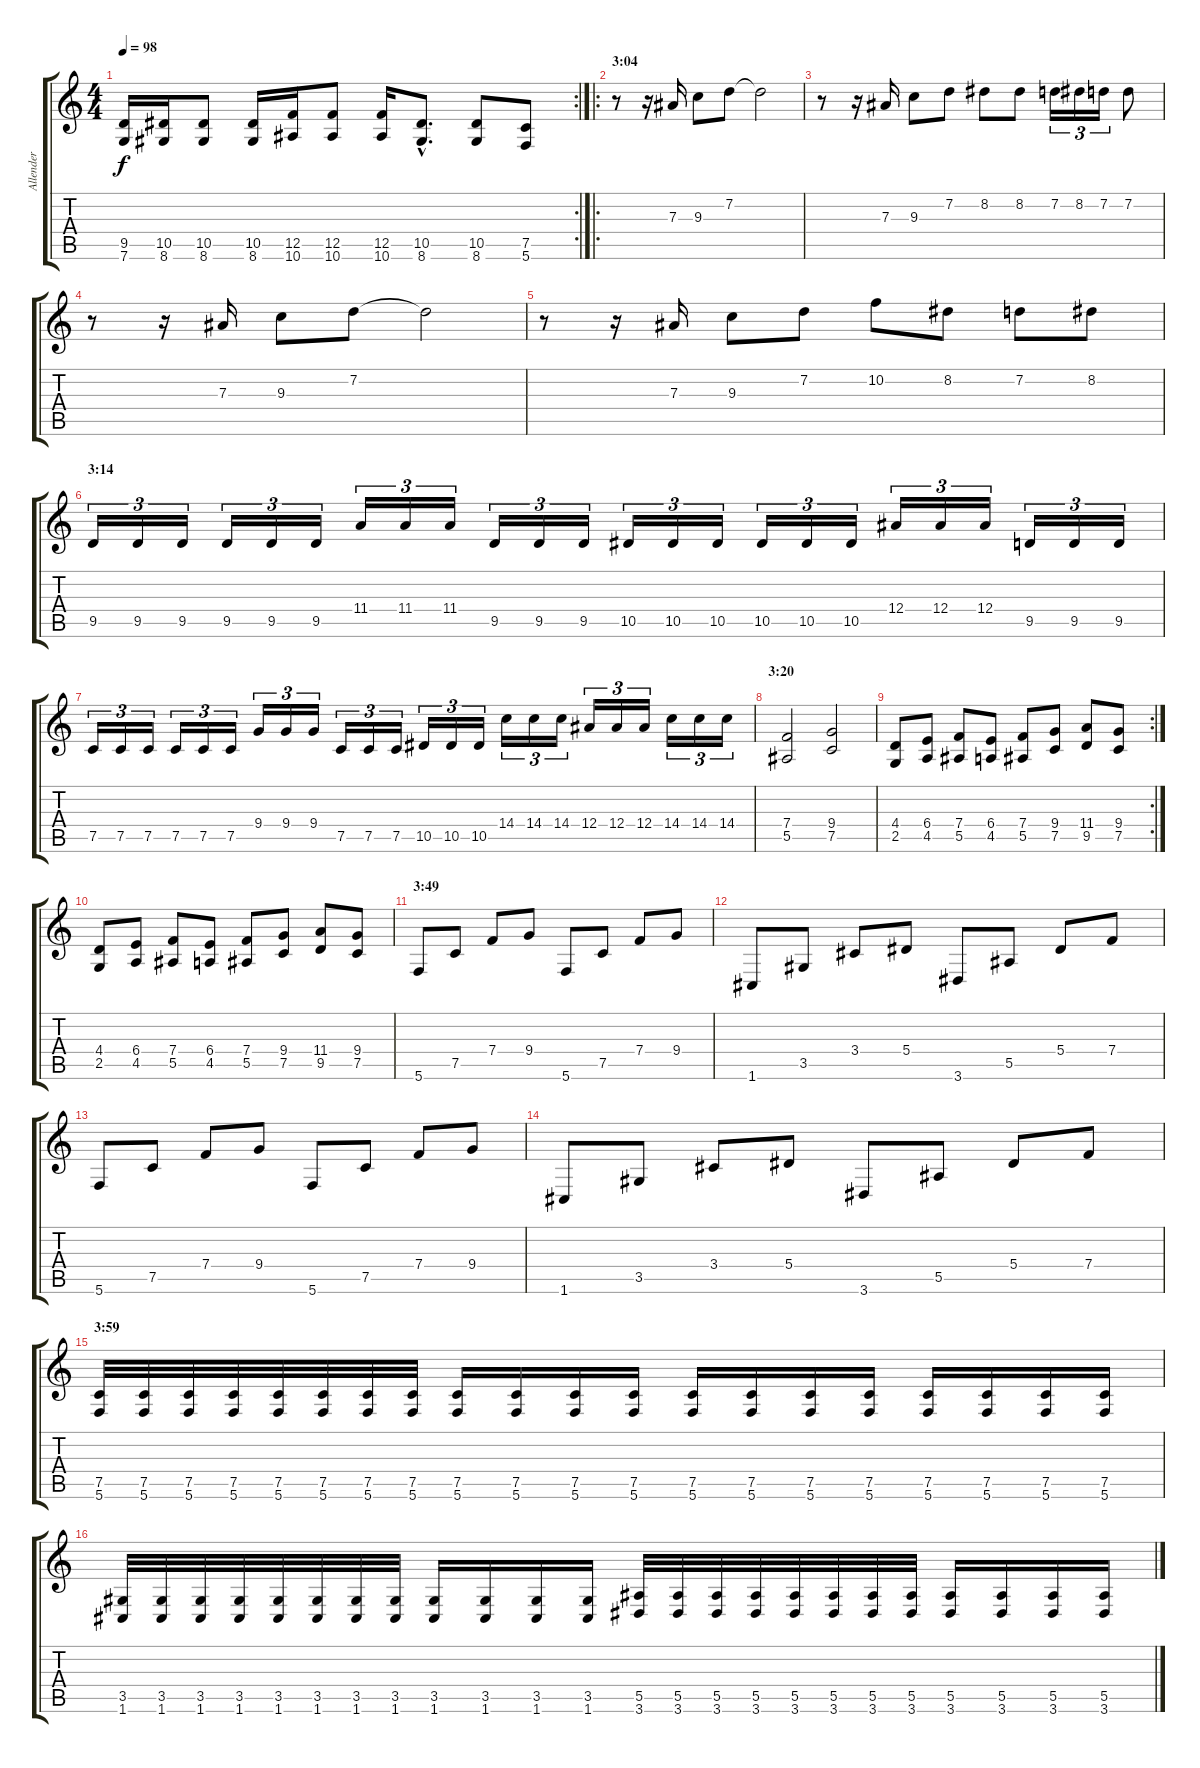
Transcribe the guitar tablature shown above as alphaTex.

\track ("Allender" "Allender") {instrument distortionguitar}
\staff {score tabs}
\tuning (C4 G3 Eb3 Bb2 F2 C2) {hide}
\rc 2
\ts (4 4)
\tempo 98
\clef g2
\ks c
(9.5 7.6).16{dy f} (10.5 8.6).16 (10.5 8.6).8 (10.5 8.6).16 (12.5 10.6).16 (12.5 10.6).8 (12.5 10.6).16 (10.5{hac} 8.6{hac}).8{d} (10.5 8.6).8 (7.5 5.6).8 |
\ro
\section ("" "3:04")
r.8 r.16 7.3.16 9.3.8 7.2.8 7.2{t}.2 |
r.8 r.16 7.3.16 9.3.8 7.2.8 8.2.8 8.2.8 7.2.16{tu (3 2)} 8.2.16{tu (3 2)} 7.2.16{tu (3 2)} 7.2.8 |
r.8 r.16 7.3.16 9.3.8 7.2.8 7.2{t}.2 |
r.8 r.16 7.3.16 9.3.8 7.2.8 10.2.8 8.2.8 7.2.8 8.2.8 |
\section ("" "3:14")
9.5.16{tu (3 2)} 9.5.16{tu (3 2)} 9.5.16{tu (3 2)} 9.5.16{tu (3 2)} 9.5.16{tu (3 2)} 9.5.16{tu (3 2)} 11.4.16{tu (3 2)} 11.4.16{tu (3 2)} 11.4.16{tu (3 2)} 9.5.16{tu (3 2)} 9.5.16{tu (3 2)} 9.5.16{tu (3 2)} 10.5.16{tu (3 2)} 10.5.16{tu (3 2)} 10.5.16{tu (3 2)} 10.5.16{tu (3 2)} 10.5.16{tu (3 2)} 10.5.16{tu (3 2)} 12.4.16{tu (3 2)} 12.4.16{tu (3 2)} 12.4.16{tu (3 2)} 9.5.16{tu (3 2)} 9.5.16{tu (3 2)} 9.5.16{tu (3 2)} |
7.5.16{tu (3 2)} 7.5.16{tu (3 2)} 7.5.16{tu (3 2)} 7.5.16{tu (3 2)} 7.5.16{tu (3 2)} 7.5.16{tu (3 2)} 9.4.16{tu (3 2)} 9.4.16{tu (3 2)} 9.4.16{tu (3 2)} 7.5.16{tu (3 2)} 7.5.16{tu (3 2)} 7.5.16{tu (3 2)} 10.5.16{tu (3 2)} 10.5.16{tu (3 2)} 10.5.16{tu (3 2)} 14.4.16{tu (3 2)} 14.4.16{tu (3 2)} 14.4.16{tu (3 2)} 12.4.16{tu (3 2)} 12.4.16{tu (3 2)} 12.4.16{tu (3 2)} 14.4.16{tu (3 2)} 14.4.16{tu (3 2)} 14.4.16{tu (3 2)} |
\section ("" "3:20")
(7.4 5.5).2 (9.4 7.5).2 |
\rc 2
(4.4 2.5).8 (6.4 4.5).8 (7.4 5.5).8 (6.4 4.5).8 (7.4 5.5).8 (9.4 7.5).8 (11.4 9.5).8 (9.4 7.5).8 |
(4.4 2.5).8 (6.4 4.5).8 (7.4 5.5).8 (6.4 4.5).8 (7.4 5.5).8 (9.4 7.5).8 (11.4 9.5).8 (9.4 7.5).8 |
\section ("" "3:49")
5.6.8 7.5.8 7.4.8 9.4.8 5.6.8 7.5.8 7.4.8 9.4.8 |
1.6.8 3.5.8 3.4.8 5.4.8 3.6.8 5.5.8 5.4.8 7.4.8 |
5.6.8 7.5.8 7.4.8 9.4.8 5.6.8 7.5.8 7.4.8 9.4.8 |
1.6.8 3.5.8 3.4.8 5.4.8 3.6.8 5.5.8 5.4.8 7.4.8 |
\section ("" "3:59")
(7.5 5.6).32 (7.5 5.6).32 (7.5 5.6).32 (7.5 5.6).32 (7.5 5.6).32 (7.5 5.6).32 (7.5 5.6).32 (7.5 5.6).32 (7.5 5.6).16 (7.5 5.6).16 (7.5 5.6).16 (7.5 5.6).16 (7.5 5.6).16 (7.5 5.6).16 (7.5 5.6).16 (7.5 5.6).16 (7.5 5.6).16 (7.5 5.6).16 (7.5 5.6).16 (7.5 5.6).16 |
(3.5 1.6).32 (3.5 1.6).32 (3.5 1.6).32 (3.5 1.6).32 (3.5 1.6).32 (3.5 1.6).32 (3.5 1.6).32 (3.5 1.6).32 (3.5 1.6).16 (3.5 1.6).16 (3.5 1.6).16 (3.5 1.6).16 (5.5 3.6).32 (5.5 3.6).32 (5.5 3.6).32 (5.5 3.6).32 (5.5 3.6).32 (5.5 3.6).32 (5.5 3.6).32 (5.5 3.6).32 (5.5 3.6).16 (5.5 3.6).16 (5.5 3.6).16 (5.5 3.6).16
